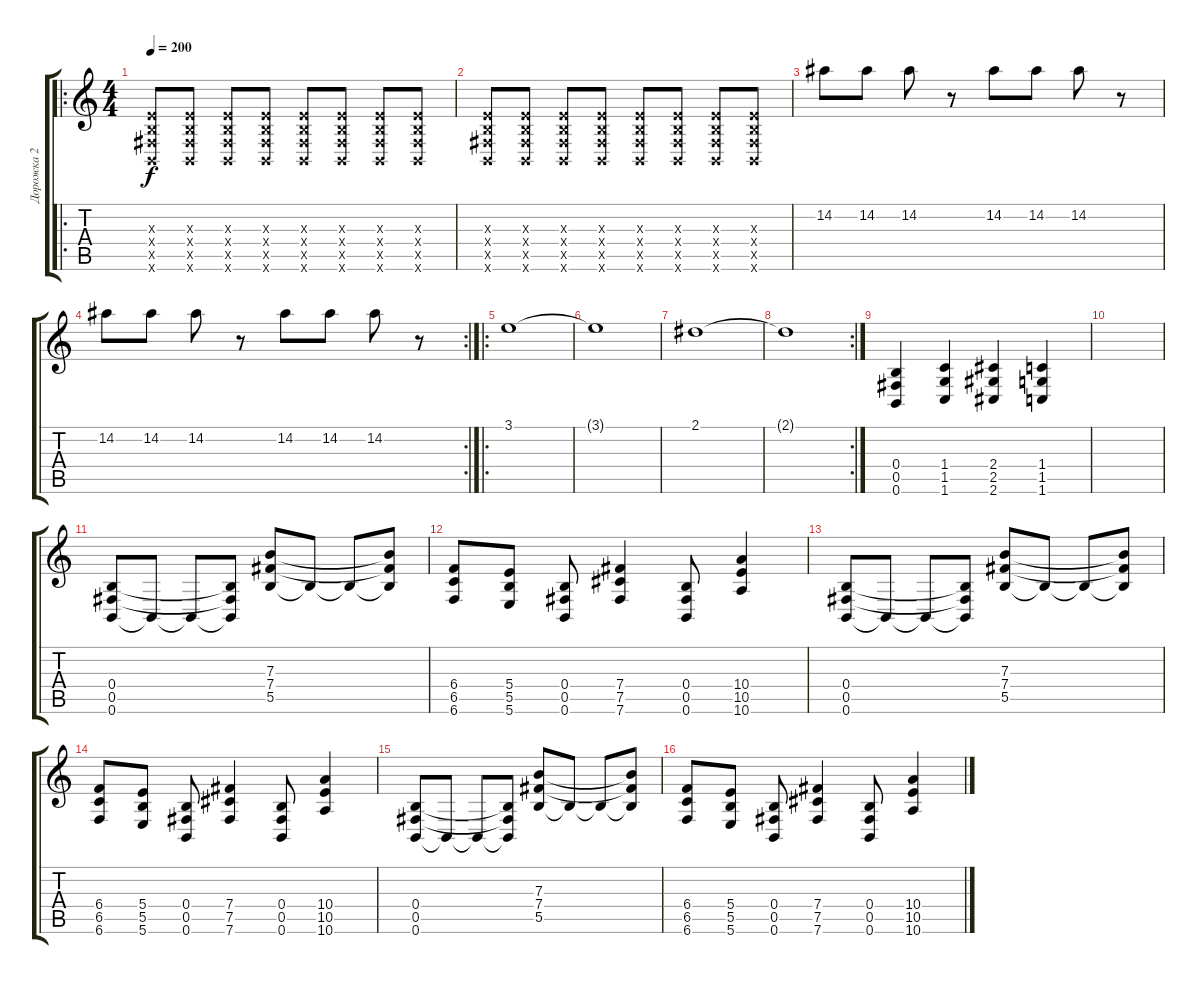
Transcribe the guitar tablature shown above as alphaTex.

\track ("Дорожка 2" "Дорожка 2") {instrument distortionguitar}
\staff {score tabs}
\tuning (Db4 Ab3 E3 B2 Gb2 B1) {hide}
\ro
\ts (4 4)
\tempo 200
\clef g2
\ks c
(0.3{x} 0.4{x} 0.5{x} 0.6{x}).8{dy f} (0.3{x} 0.4{x} 0.5{x} 0.6{x}).8 (0.3{x} 0.4{x} 0.5{x} 0.6{x}).8 (0.3{x} 0.4{x} 0.5{x} 0.6{x}).8 (0.3{x} 0.4{x} 0.5{x} 0.6{x}).8 (0.3{x} 0.4{x} 0.5{x} 0.6{x}).8 (0.3{x} 0.4{x} 0.5{x} 0.6{x}).8 (0.3{x} 0.4{x} 0.5{x} 0.6{x}).8 |
(0.3{x} 0.4{x} 0.5{x} 0.6{x}).8 (0.3{x} 0.4{x} 0.5{x} 0.6{x}).8 (0.3{x} 0.4{x} 0.5{x} 0.6{x}).8 (0.3{x} 0.4{x} 0.5{x} 0.6{x}).8 (0.3{x} 0.4{x} 0.5{x} 0.6{x}).8 (0.3{x} 0.4{x} 0.5{x} 0.6{x}).8 (0.3{x} 0.4{x} 0.5{x} 0.6{x}).8 (0.3{x} 0.4{x} 0.5{x} 0.6{x}).8 |
14.2.8 14.2.8 14.2.8 r.8 14.2.8 14.2.8 14.2.8 r.8 |
\rc 2
14.2.8 14.2.8 14.2.8 r.8 14.2.8 14.2.8 14.2.8 r.8 |
\ro
3.1.1 |
3.1{t}.1 |
2.1.1 |
\rc 2
2.1{t}.1 |
(0.4 0.5 0.6).4 (1.4 1.5 1.6).4 (2.4 2.5 2.6).4 (1.4 1.5 1.6).4 |
|
(0.4 0.5 0.6).8 0.6{t}.8 0.6{t}.8 (0.4{t} 0.5{t} 0.6{t}).8 (7.3 7.4 5.5).8 5.5{t}.8 5.5{t}.8 (7.3{t} 7.4{t} 5.5{t}).8 |
(6.4 6.5 6.6).8 (5.4 5.5 5.6).8 (0.4 0.5 0.6).8 (7.4 7.5 7.6).4 (0.4 0.5 0.6).8 (10.4 10.5 10.6).4 |
(0.4 0.5 0.6).8 0.6{t}.8 0.6{t}.8 (0.4{t} 0.5{t} 0.6{t}).8 (7.3 7.4 5.5).8 5.5{t}.8 5.5{t}.8 (7.3{t} 7.4{t} 5.5{t}).8 |
(6.4 6.5 6.6).8 (5.4 5.5 5.6).8 (0.4 0.5 0.6).8 (7.4 7.5 7.6).4 (0.4 0.5 0.6).8 (10.4 10.5 10.6).4 |
(0.4 0.5 0.6).8 0.6{t}.8 0.6{t}.8 (0.4{t} 0.5{t} 0.6{t}).8 (7.3 7.4 5.5).8 5.5{t}.8 5.5{t}.8 (7.3{t} 7.4{t} 5.5{t}).8 |
(6.4 6.5 6.6).8 (5.4 5.5 5.6).8 (0.4 0.5 0.6).8 (7.4 7.5 7.6).4 (0.4 0.5 0.6).8 (10.4 10.5 10.6).4
